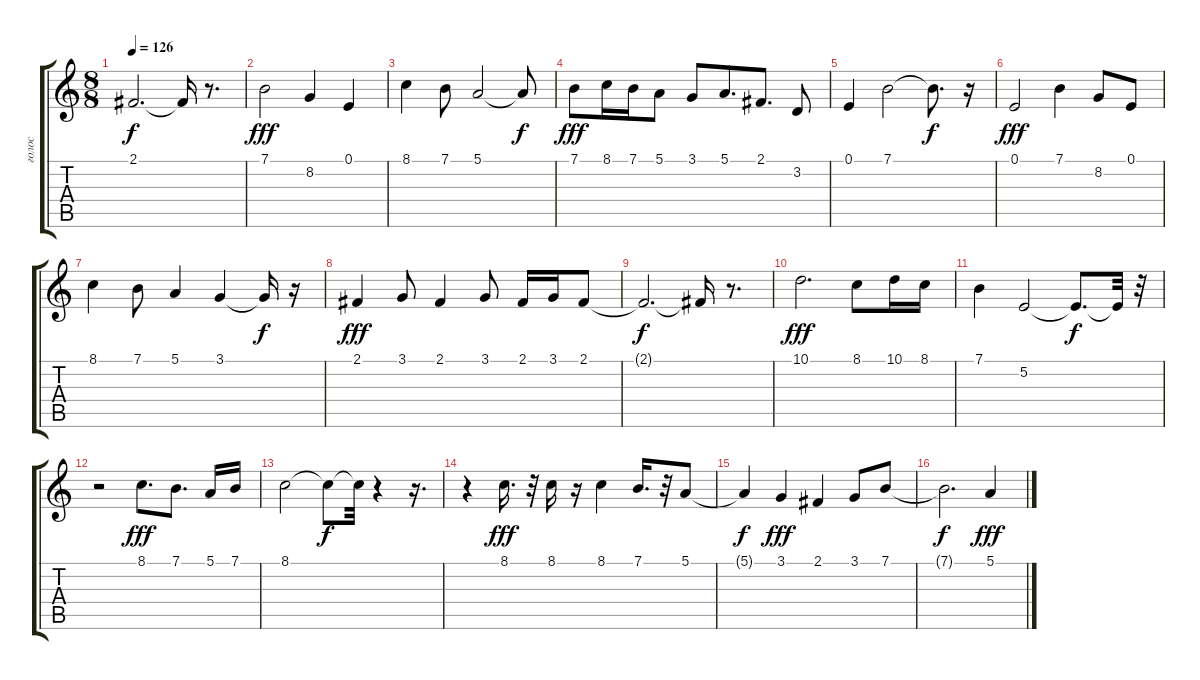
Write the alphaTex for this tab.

\track ("голос" "голос") {mute instrument fx5brightness}
\staff {score tabs}
\tuning (E4 B3 G3 D3 A2 E2) {hide}
\ts (8 8)
\tempo 126
\clef g2
\ks c
2.1{t}.2{d dy f} 2.1{t}.16 r.8{d} |
7.1.2{dy fff} 8.2.4 0.1.4 |
8.1.4 7.1.8 5.1.2 5.1{t}.8{dy f} |
7.1.8{dy fff} 8.1.16 7.1.16 5.1.8 3.1.8 5.1.8{d} 2.1.8{d} 3.2.8 |
0.1.4 7.1.2 7.1{t}.8{d dy f} r.16 |
0.1.2{dy fff} 7.1.4 8.2.8 0.1.8 |
8.1.4 7.1.8 5.1.4 3.1.4 3.1{t}.16{dy f} r.16 |
2.1.4{dy fff} 3.1.8 2.1.4 3.1.8 2.1.16 3.1.16 2.1.8 |
2.1{t}.2{d dy f} 2.1{t}.16 r.8{d} |
10.1.2{d dy fff} 8.1.8 10.1.16 8.1.16 |
7.1.4 5.2.2 5.2{t}.8{d dy f} 5.2{t}.32 r.32 |
r.2 8.1.8{d dy fff} 7.1.8{d} 5.1.16 7.1.16 |
8.1.2 8.1{t}.8{dy f} 8.1{t}.32 r.4 r.16{d} |
r.4 8.1.16{d dy fff} r.32 8.1.16 r.16 8.1.4 7.1.16{d} r.32 5.1.8 |
5.1{t}.4{dy f} 3.1.4{dy fff} 2.1.4 3.1.8 7.1.8 |
7.1{t}.2{d dy f} 5.1.4{dy fff}
